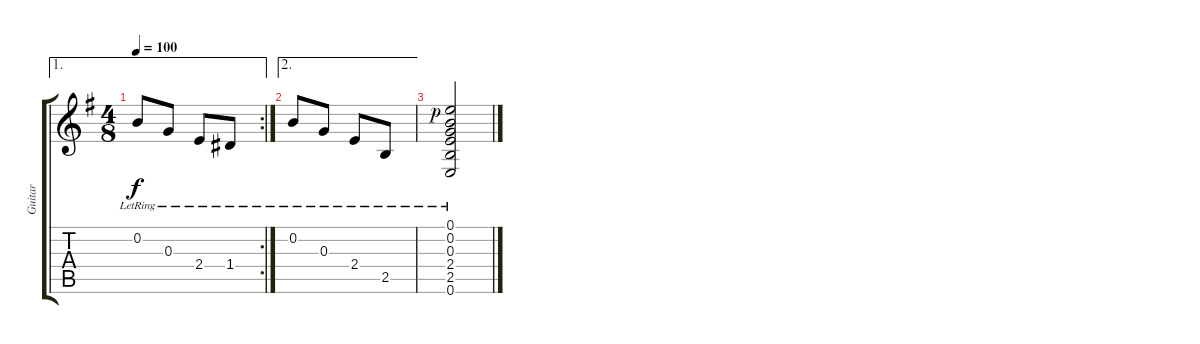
\track ("Guitar" "Guitar") {instrument acousticguitarnylon}
\staff {score tabs}
\tuning (E4 B3 G3 D3 A2 E2) {hide}
\ae 1
\rc 2
\ts (4 8)
\tempo 100
\clef g2
\ks g
0.2{lr}.8{dy f} 0.3{lr}.8 2.4{lr}.8 1.4{lr}.8 |
\ae 2
0.2{lr}.8 0.3{lr}.8 2.4{lr}.8 2.5{lr}.8 |
(0.1{lr rf 1} 0.2{lr} 0.3{lr} 2.4{lr} 2.5{lr} 0.6{lr}).2
